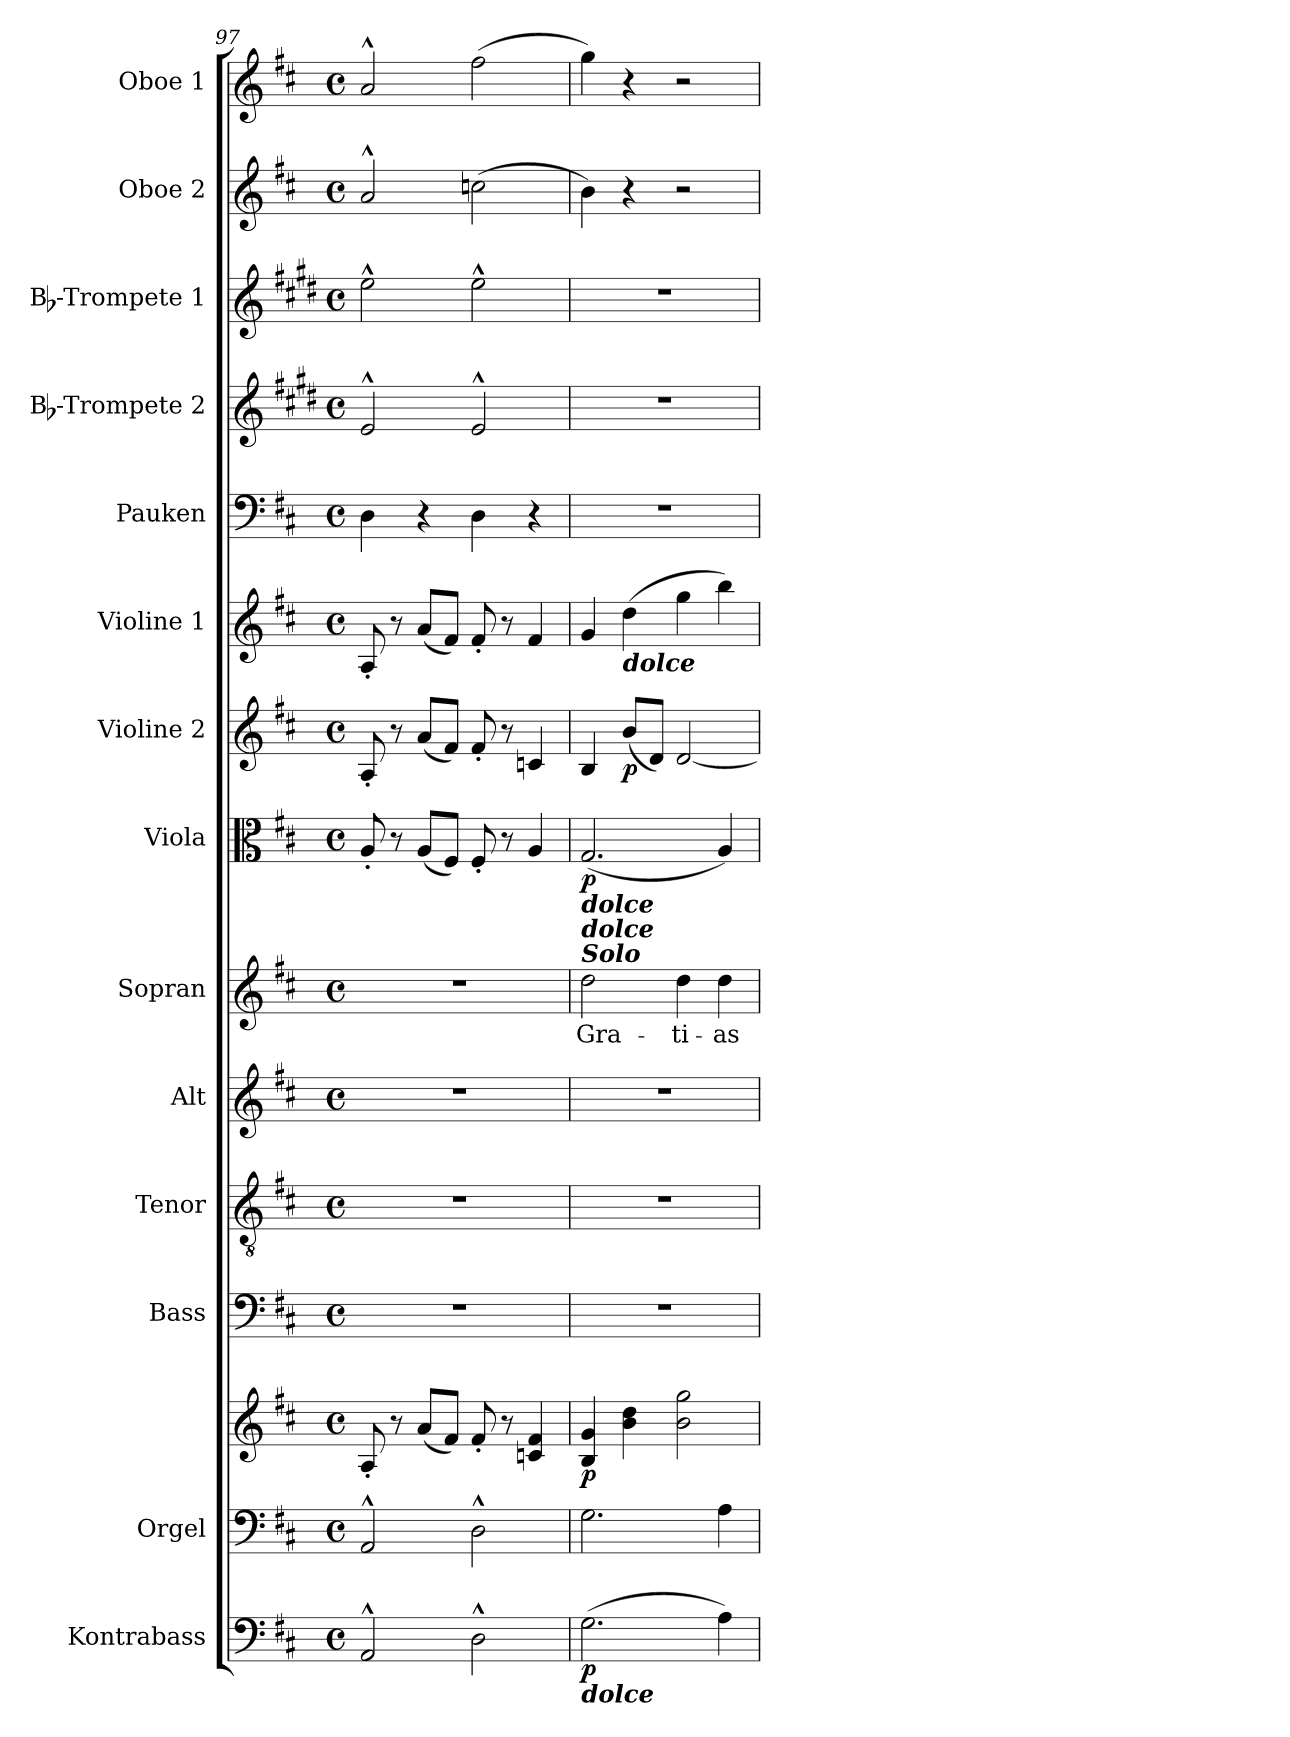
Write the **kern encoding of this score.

**kern	**dynam	**kern	**kern	**dynam	**kern	**kern	**kern	**kern	**text	**kern	**dynam	**kern	**dynam	**kern	**kern	**kern	**kern	**kern	**kern
*part14	*part14	*part13	*part13	*part13	*part12	*part11	*part10	*part9	*part9	*part8	*part8	*part7	*part7	*part6	*part5	*part4	*part3	*part2	*part1
*staff15	*staff15	*staff14	*staff13	*staff13/14	*staff12	*staff11	*staff10	*staff9	*staff9	*staff8	*staff8	*staff7	*staff7	*staff6	*staff5	*staff4	*staff3	*staff2	*staff1
*I"Kontrabass	*	*I"Orgel	*	*	*I"Bass	*I"Tenor	*I"Alt	*I"Sopran	*	*I"Viola	*	*I"Violine 2	*	*I"Violine 1	*I"Pauken	*I"Bb-Trompete 2	*I"Bb-Trompete 1	*I"Oboe 2	*I"Oboe 1
*I'Kb.	*	*I'Org.	*	*	*I'B.	*I'T.	*I'A.	*I'S.	*	*I'Vla.	*	*I'Vl. 2	*	*I'Vl. 1	*I'Pk.	*I'Bb Trp. 2	*I'Bb Trp. 1	*I'Ob. 2	*I'Ob. 1
*clefF4	*	*clefF4	*clefG2	*	*clefF4	*clefGv2	*clefG2	*clefG2	*	*clefC3	*	*clefG2	*	*clefG2	*clefF4	*clefG2	*clefG2	*clefG2	*clefG2
*ITrd7c12	*	*	*	*	*	*	*	*	*	*	*	*	*	*	*	*ITrd1c2	*ITrd1c2	*	*
*k[f#c#]	*	*k[f#c#]	*k[f#c#]	*	*k[f#c#]	*k[f#c#]	*k[f#c#]	*k[f#c#]	*	*k[f#c#]	*	*k[f#c#]	*	*k[f#c#]	*k[f#c#]	*k[f#c#]	*k[f#c#]	*k[f#c#]	*k[f#c#]
*D:	*	*D:	*D:	*	*D:	*D:	*D:	*D:	*	*D:	*	*D:	*	*D:	*D:	*D:	*D:	*D:	*D:
*M4/4	*	*M4/4	*M4/4	*	*M4/4	*M4/4	*M4/4	*M4/4	*	*M4/4	*	*M4/4	*	*M4/4	*M4/4	*M4/4	*M4/4	*M4/4	*M4/4
*met(c)	*	*met(c)	*met(c)	*	*met(c)	*met(c)	*met(c)	*met(c)	*	*met(c)	*	*met(c)	*	*met(c)	*met(c)	*met(c)	*met(c)	*met(c)	*met(c)
=97	=97	=97	=97	=97	=97	=97	=97	=97	=97	=97	=97	=97	=97	=97	=97	=97	=97	=97	=97
2AAA^^>/	.	2AA^^>/	8A'</	.	1r	1r	1r	1r	.	8A'</	.	8A'</	.	8A'</	4D\	2d^^>/	2dd^^>\	2a^^>/	2a^^>/
.	.	.	8r	.	.	.	.	.	.	8r	.	8r	.	8r	.	.	.	.	.
.	.	.	(<8a/L	.	.	.	.	.	.	(<8A/L	.	(<8a/L	.	(<8a/L	4r	.	.	.	.
.	.	.	8f#/J)	.	.	.	.	.	.	8F#/J)	.	8f#/J)	.	8f#/J)	.	.	.	.	.
2DD^^>\	.	2D^^>\	8f#'</	.	.	.	.	.	.	8F#'</	.	8f#'</	.	8f#'</	4D\	2d^^>/	2dd^^>\	(>2ccn\	(>2ff#\
.	.	.	8r	.	.	.	.	.	.	8r	.	8r	.	8r	.	.	.	.	.
.	.	.	4cn/ 4f#/	.	.	.	.	.	.	4A/	.	4cn/	.	4f#/	4r	.	.	.	.
=98	=98	=98	=98	=98	=98	=98	=98	=98	=98	=98	=98	=98	=98	=98	=98	=98	=98	=98	=98
!	!	!	!	!	!	!	!	!	!	!LO:TX:b:Bi:t=dolce	!	!	!	!	!	!	!	!	!
!	!	!	!	!	!	!	!	!LO:TX:a:Bi:t=Solo	!	!	!	!	!	!	!	!	!	!	!
!	!	!	!	!	!	!	!	!LO:TX:a:Bi:t=dolce	!	!	!	!	!	!	!	!	!	!	!
!LO:TX:b:Bi:t=dolce	!	!	!	!	!	!	!	!	!	!	!	!	!	!	!	!	!	!	!
!	!LO:DY:b	!	!	!LO:DY:b	!	!	!	!	!LO:LY:b	!	!LO:DY:b	!	!	!	!	!	!	!	!
(>2.GG\	p	2.G\	4B/ 4g/	p	1r	1r	1r	2dd\	Gra-	(<2.G/	p	4B/	.	4g/	1r	1r	1r	4b\)	4gg\)
!	!	!	!	!	!	!	!	!	!	!	!	!	!	!LO:TX:b:Bi:t=dolce	!	!	!	!	!
!	!	!	!	!	!	!	!	!	!	!	!	!	!LO:DY:b	!	!	!	!	!	!
.	.	.	4b\ 4dd\	.	.	.	.	.	.	.	.	(<8b/L	p	(>4dd\	.	.	.	4r	4r
.	.	.	.	.	.	.	.	.	.	.	.	8d/J)	.	.	.	.	.	.	.
!	!	!	!	!	!	!	!	!	!LO:LY:b	!	!	!	!	!	!	!	!	!	!
.	.	.	2b\ 2gg\	.	.	.	.	4dd\	-ti-	.	.	[2d/	.	4gg\	.	.	.	2r	2r
!	!	!	!	!	!	!	!	!	!LO:LY:b	!	!	!	!	!	!	!	!	!	!
4AA\)	.	4A\	.	.	.	.	.	4dd\	-as	4A/)	.	.	.	4bb\)	.	.	.	.	.
=	=	=	=	=	=	=	=	=	=	=	=	=	=	=	=	=	=	=	=
*-	*-	*-	*-	*-	*-	*-	*-	*-	*-	*-	*-	*-	*-	*-	*-	*-	*-	*-	*-
